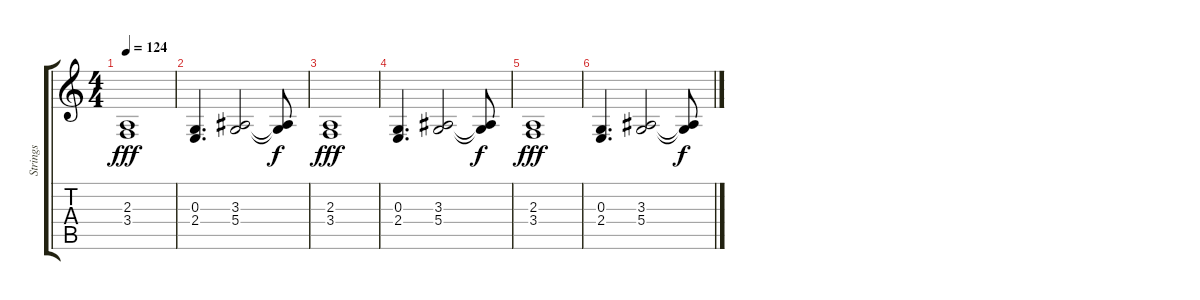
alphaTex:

\track ("Strings" "Strings") {instrument stringensemble1}
\staff {score tabs}
\tuning (E4 B3 G3 D3 A2 E2) {hide}
\ts (4 4)
\tempo 124
\clef g2
\ks c
(2.3 3.4).1{dy fff volume 5} |
(0.3 2.4).4{d volume 4} (3.3 5.4).2 (3.3{t} 5.4{t}).8{dy f} |
(2.3 3.4).1{dy fff volume 3} |
(0.3 2.4).4{d volume 1} (3.3 5.4).2 (3.3{t} 5.4{t}).8{dy f} |
(2.3 3.4).1{dy fff volume 0} |
(0.3 2.4).4{d} (3.3 5.4).2 (3.3{t} 5.4{t}).8{dy f}
